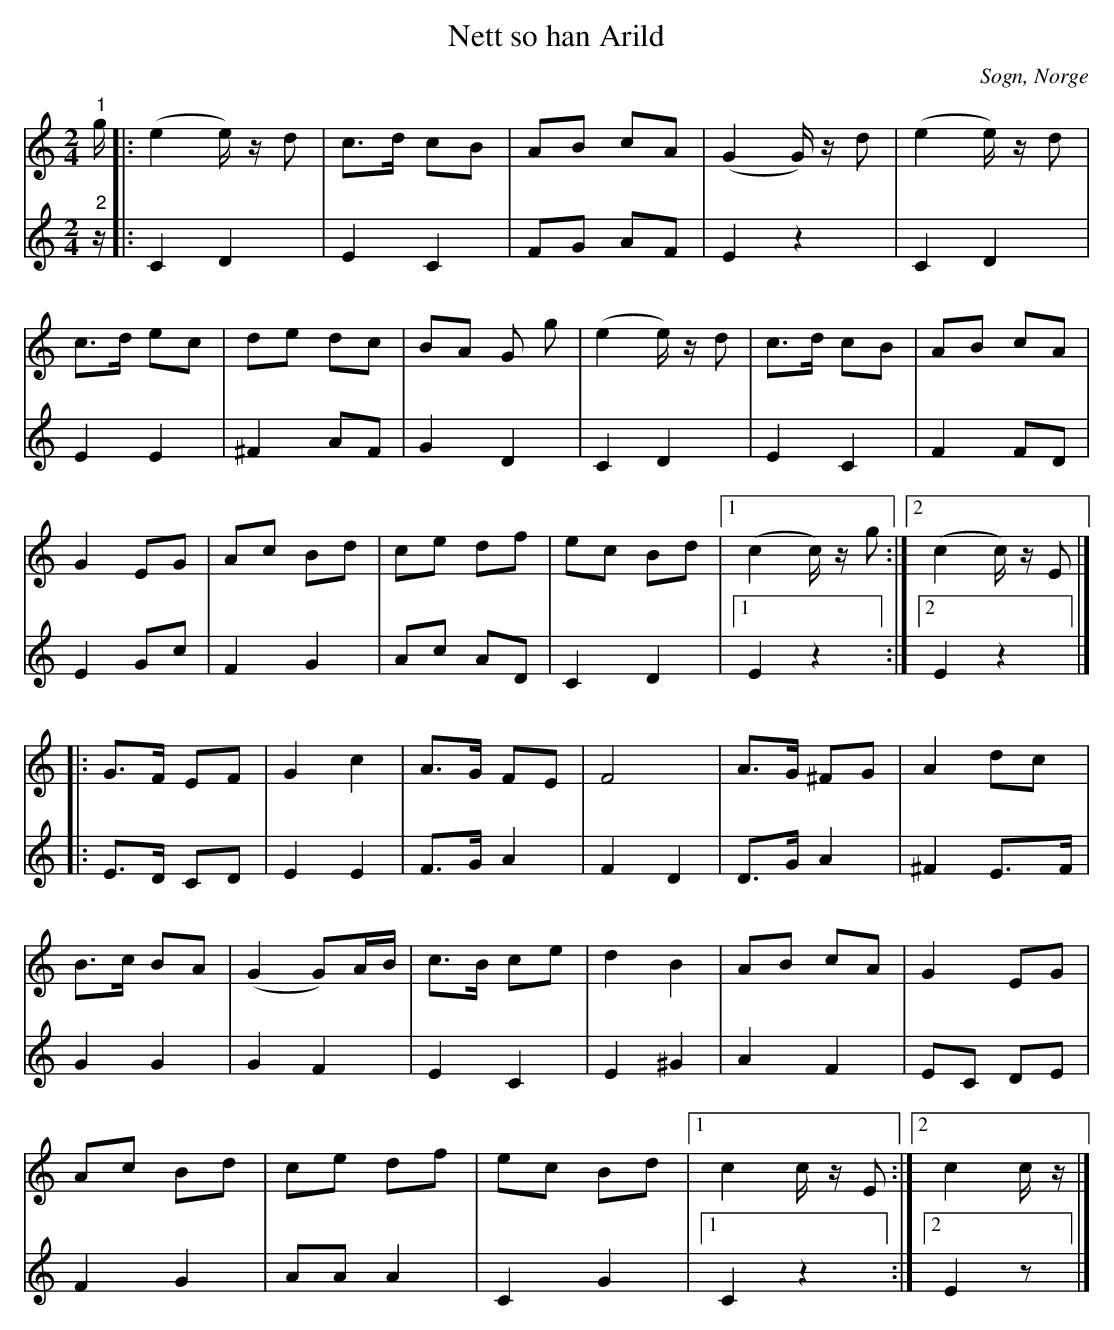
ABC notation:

X:1
T:Nett so han Arild
O:Sogn, Norge
M:2/4
L:1/16
K:C
V:1
"^1"g|: (e4e) z d2 | c3d c2B2 | A2B2 c2A2 | (G4G) z d2 | (e4e) z d2 |
c3d e2c2 | d2e2 d2c2 | B2A2 G2 g2 | (e4e) z d2 | c3d c2B2 | A2B2 c2A2 |
G4 E2G2 |A2c2 B2d2 | c2e2 d2f2 | e2c2 B2d2 |1 (c4c) z g2 :|2 (c4c) z E2 |]
|: G3F E2F2 | G4 c4 | A3G F2E2 | F8 | A3G ^F2G2 | A4 d2c2 |
 B3c B2A2 |(G4G2)AB | c3B c2e2  | d4 B4 | A2B2 c2A2 | G4 E2G2 |
A2c2 B2d2 | c2e2 d2f2 | e2c2 B2d2 |1 c4 c z E2 :|2 c4 c z |]
V:2
"^2" z|:C4 D4 | E4 C4 | F2G2 A2F2 | E4 z4 | C4 D4 |
 E4 E4 | ^F4 A2F2 | G4 D4 | C4 D4 | E4 C4 | F4 F2D2 |
E4 G2c2 | F4 G4 | A2c2 A2D2 | C4 D4 |1 E4 z4 :|2 E4 z4 |]
|: E3D C2D2 | E4 E4 | F3G A4 | F4 D4 | D3G A4 | ^F4 E3F |
G4 G4 | G4 F4 | E4 C4 | E4 ^G4 | A4 F4 | E2C2 D2E2 |
F4 G4 | A2A2 A4 | C4 G4 |1 C4 z4:|2 E4 z2 |]
